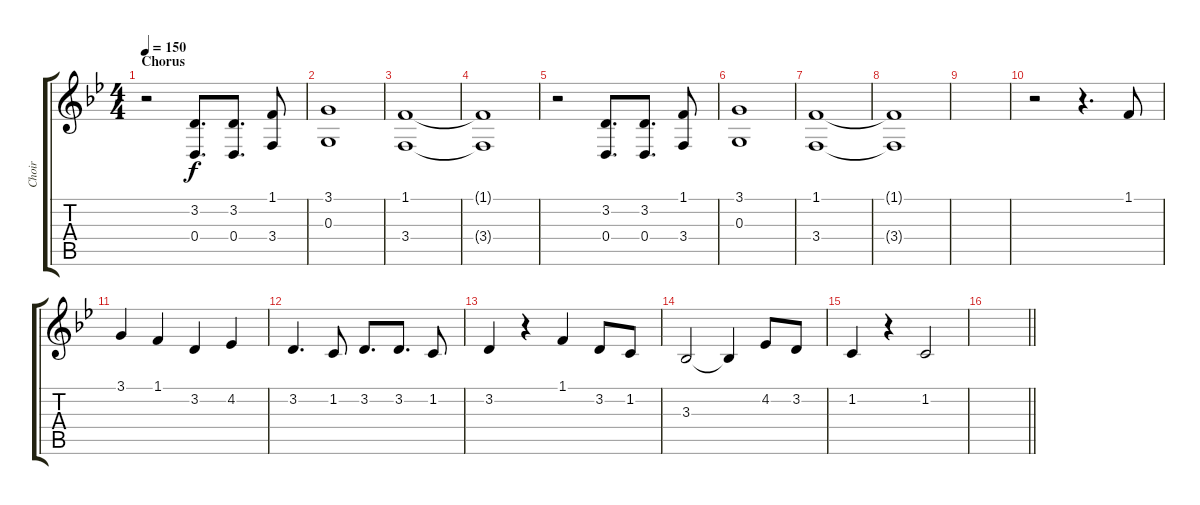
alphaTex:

\track ("Choir" "Choir") {instrument choiraahs}
\staff {score tabs}
\tuning (E4 B3 G3 D3 A2 E2) {hide}
\ts (4 4)
\section ("" "Chorus")
\tempo 150
\clef g2
\ks bb
r.2{dy f} (3.2 0.4).8{d} (3.2 0.4).8{d} (1.1 3.4).8 |
(3.1 0.3).1 |
(1.1 3.4).1 |
(1.1{t} 3.4{t}).1 |
r.2 (3.2 0.4).8{d} (3.2 0.4).8{d} (1.1 3.4).8 |
(3.1 0.3).1 |
(1.1 3.4).1 |
(1.1{t} 3.4{t}).1 |
|
r.2 r.4{d} 1.1.8 |
3.1.4 1.1.4 3.2.4 4.2.4 |
3.2.4{d} 1.2.8 3.2.8{d} 3.2.8{d} 1.2.8 |
3.2.4 r.4 1.1.4 3.2.8 1.2.8 |
3.3.2 3.3{t}.4 4.2.8 3.2.8 |
1.2.4 r.4 1.2.2 |
\barLineRight lightlight
